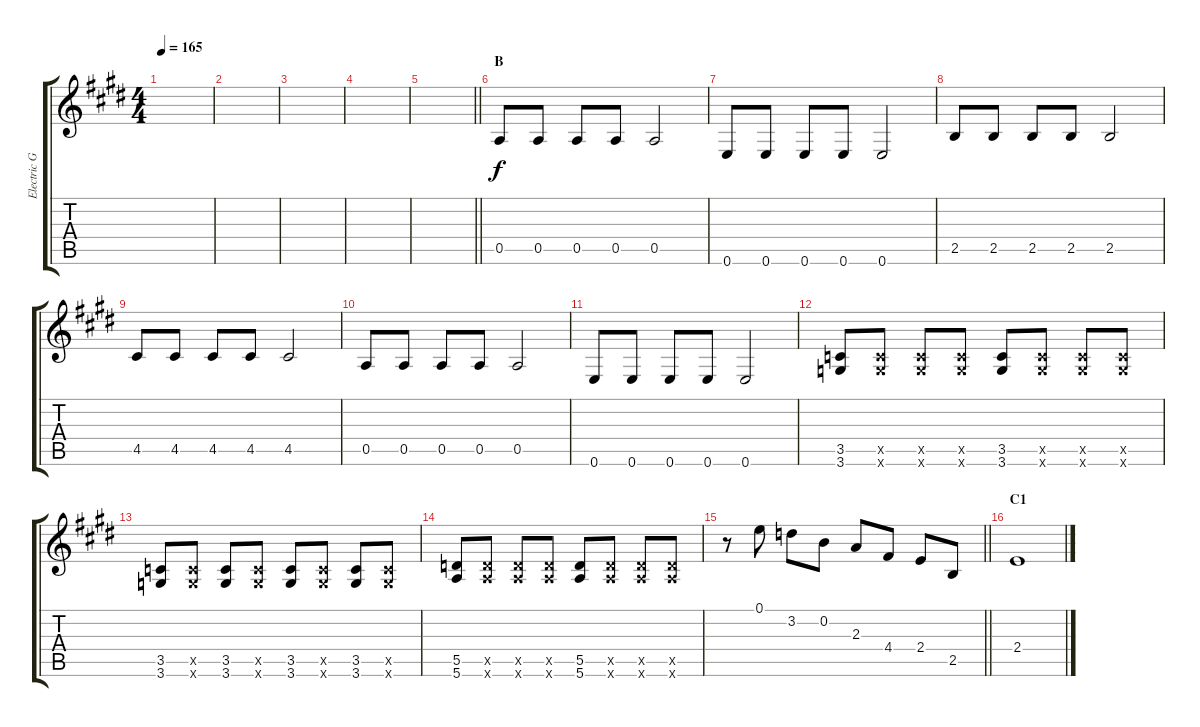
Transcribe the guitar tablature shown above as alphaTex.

\track ("Electric Guitar 2" "Electric G") {instrument distortionguitar}
\staff {score tabs}
\tuning (E4 B3 G3 D3 A2 E2) {hide}
\ts (4 4)
\tempo 165
\clef g2
\ks e
|
|
|
|
\barLineRight lightlight
|
\section ("" "B")
0.5.8 0.5.8 0.5.8 0.5.8 0.5.2 |
0.6.8 0.6.8 0.6.8 0.6.8 0.6.2 |
2.5.8 2.5.8 2.5.8 2.5.8 2.5.2 |
4.5.8 4.5.8 4.5.8 4.5.8 4.5.2 |
0.5.8 0.5.8 0.5.8 0.5.8 0.5.2 |
0.6.8 0.6.8 0.6.8 0.6.8 0.6.2 |
(3.5 3.6).8 (3.5{x} 3.6{x}).8 (3.5{x} 3.6{x}).8 (3.5{x} 3.6{x}).8 (3.5 3.6).8 (3.5{x} 3.6{x}).8 (3.5{x} 3.6{x}).8 (3.5{x} 3.6{x}).8 |
(3.5 3.6).8 (3.5{x} 3.6{x}).8 (3.5 3.6).8 (3.5{x} 3.6{x}).8 (3.5 3.6).8 (3.5{x} 3.6{x}).8 (3.5 3.6).8 (3.5{x} 3.6{x}).8 |
(5.5 5.6).8 (5.5{x} 5.6{x}).8 (5.5{x} 5.6{x}).8 (5.5{x} 5.6{x}).8 (5.5 5.6).8 (5.5{x} 5.6{x}).8 (5.5{x} 5.6{x}).8 (5.5{x} 5.6{x}).8 |
\barLineRight lightlight
r.8 0.1.8 3.2.8 0.2.8 2.3.8 4.4.8 2.4.8 2.5.8 |
\section ("" "C1")
2.4.1
